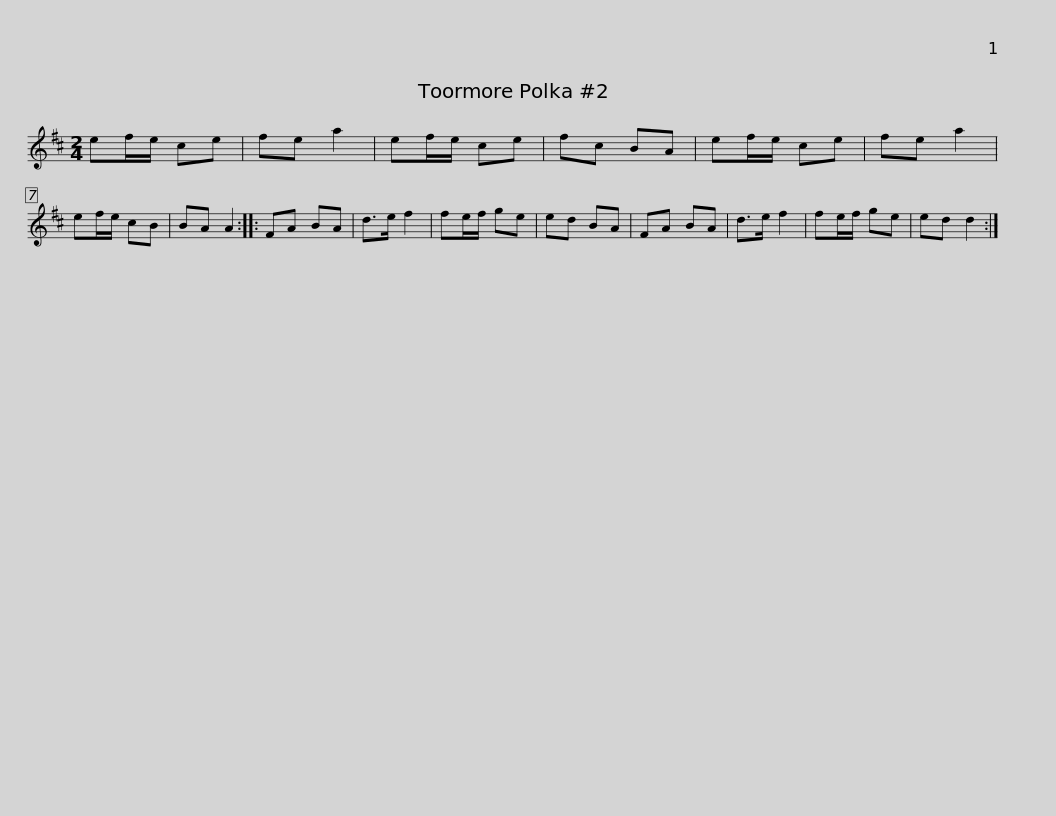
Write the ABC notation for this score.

X:1
L:1/8
M:2/4
I:linebreak $
K:D
V:1 treble
V:1
 ef/e/ ce | fe a2 | ef/e/ ce | fc BA | ef/e/ ce | %5
 fe a2 | ef/e/ cB | BA A2 :: FA BA | d>e f2 |$ %10
 fe/f/ ge | ed BA | FA BA | d>e f2 | fe/f/ ge | %15
 ed d2 :| %16
